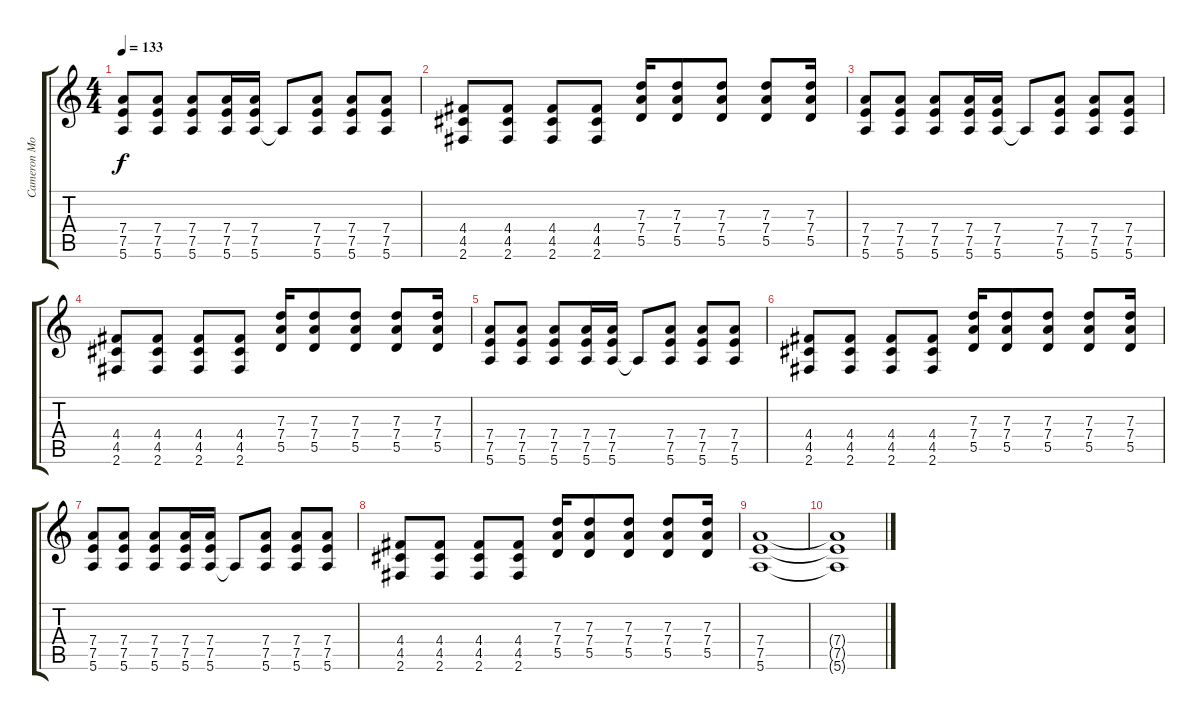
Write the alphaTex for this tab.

\track ("Cameron Morrison" "Cameron Mo") {instrument distortionguitar}
\staff {score tabs}
\tuning (E4 B3 G3 D3 A2 E2) {hide}
\ts (4 4)
\tempo 133
\clef g2
\ks c
(7.4 7.5 5.6).8{dy f volume 13} (7.4 7.5 5.6).8 (7.4 7.5 5.6).8 (7.4 7.5 5.6).16 (7.4 7.5 5.6).16 5.6{t}.8 (7.4 7.5 5.6).8 (7.4 7.5 5.6).8 (7.4 7.5 5.6).8 |
(4.4 4.5 2.6).8 (4.4 4.5 2.6).8 (4.4 4.5 2.6).8 (4.4 4.5 2.6).8 (7.3 7.4 5.5).16 (7.3 7.4 5.5).8 (7.3 7.4 5.5).8 (7.3 7.4 5.5).8 (7.3 7.4 5.5).16 |
(7.4 7.5 5.6).8 (7.4 7.5 5.6).8 (7.4 7.5 5.6).8 (7.4 7.5 5.6).16 (7.4 7.5 5.6).16 5.6{t}.8 (7.4 7.5 5.6).8 (7.4 7.5 5.6).8 (7.4 7.5 5.6).8 |
(4.4 4.5 2.6).8 (4.4 4.5 2.6).8 (4.4 4.5 2.6).8 (4.4 4.5 2.6).8 (7.3 7.4 5.5).16 (7.3 7.4 5.5).8 (7.3 7.4 5.5).8 (7.3 7.4 5.5).8 (7.3 7.4 5.5).16 |
(7.4 7.5 5.6).8 (7.4 7.5 5.6).8 (7.4 7.5 5.6).8 (7.4 7.5 5.6).16 (7.4 7.5 5.6).16 5.6{t}.8 (7.4 7.5 5.6).8 (7.4 7.5 5.6).8 (7.4 7.5 5.6).8 |
(4.4 4.5 2.6).8 (4.4 4.5 2.6).8 (4.4 4.5 2.6).8 (4.4 4.5 2.6).8 (7.3 7.4 5.5).16 (7.3 7.4 5.5).8 (7.3 7.4 5.5).8 (7.3 7.4 5.5).8 (7.3 7.4 5.5).16 |
(7.4 7.5 5.6).8 (7.4 7.5 5.6).8 (7.4 7.5 5.6).8 (7.4 7.5 5.6).16 (7.4 7.5 5.6).16 5.6{t}.8 (7.4 7.5 5.6).8 (7.4 7.5 5.6).8 (7.4 7.5 5.6).8 |
(4.4 4.5 2.6).8 (4.4 4.5 2.6).8 (4.4 4.5 2.6).8 (4.4 4.5 2.6).8 (7.3 7.4 5.5).16 (7.3 7.4 5.5).8 (7.3 7.4 5.5).8 (7.3 7.4 5.5).8 (7.3 7.4 5.5).16 |
(7.4 7.5 5.6).1{volume 16} |
(7.4{t} 7.5{t} 5.6{t}).1
